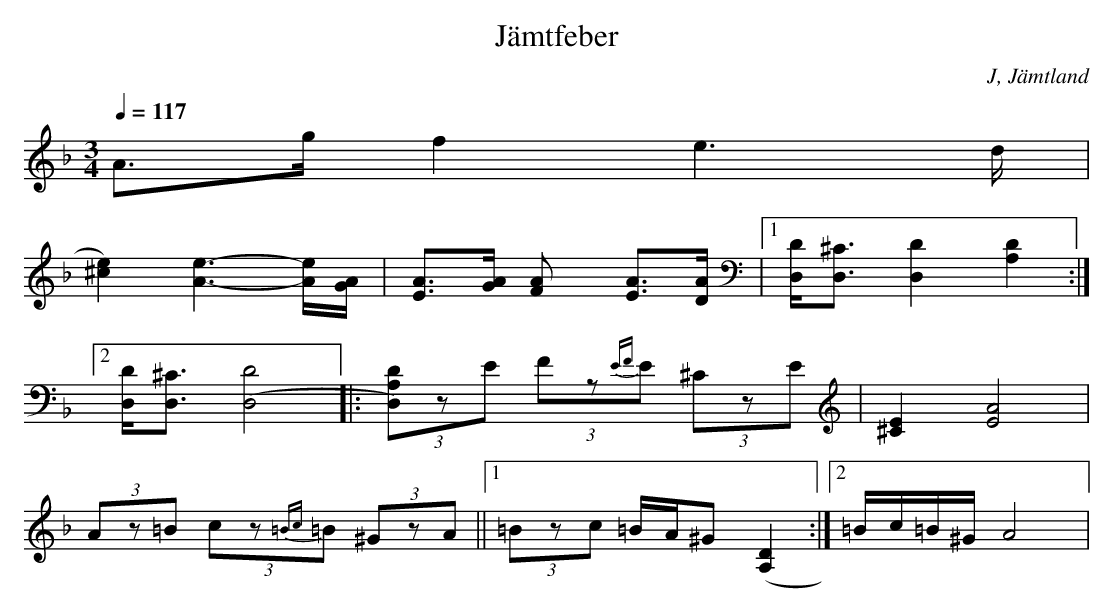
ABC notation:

X:1
T: Jämtfeber
O: J, Jämtland
M:3/4
L:1/8
Q:1/4=117
K:Dm
A>g f2 e2>d|
[^c2e2)] [A3e3] -[A/e/][A/G/]| [AE]>[AG] [A2F] [AE]>[AD] |[1[D,/D/][D,3/2^C3/2] [D,2D2] [D2A,2] :|
[2 [D,/D/][D,3/2^C3/2] [(D,4D4] |: (3[D,)A,D]zE (3Fz{EF}E (3^CzE | [^C2E2] [E4A4]|
(3Az=B (3cz{=Bc}=B (3^GzA||[1 (3=Bzc =B/A/^G ([A,D]2 :| [2 =B/c/=B/^G/ A4|
